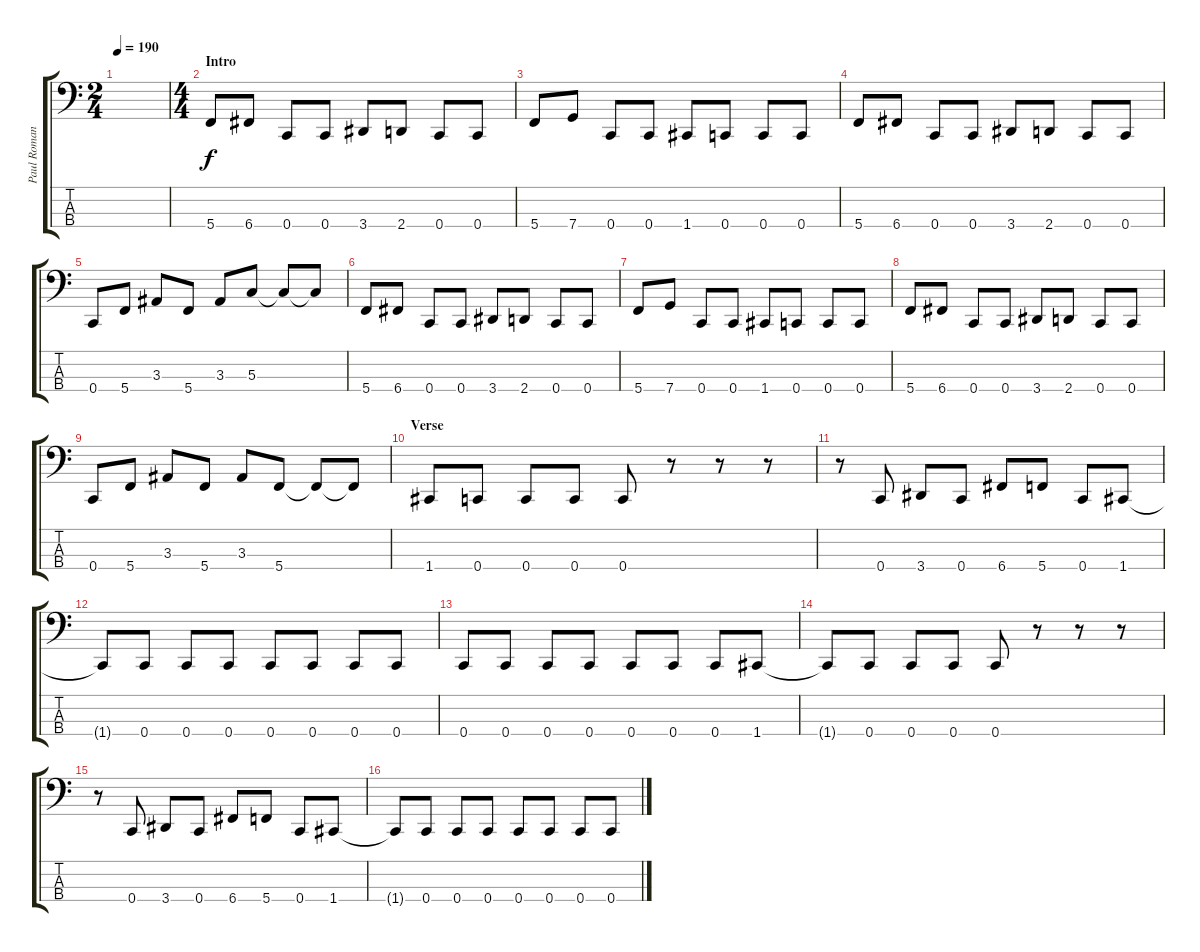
\track ("Paul Romanko" "Paul Roman") {instrument electricbasspick}
\staff {score tabs}
\tuning (F2 C2 G1 C1) {hide}
\ts (2 4)
\tempo 190
\clef f4
\ks c
|
\ts (4 4)
\section ("" "Intro")
5.4.8 6.4.8 0.4.8 0.4.8 3.4.8 2.4.8 0.4.8 0.4.8 |
5.4.8 7.4.8 0.4.8 0.4.8 1.4.8 0.4.8 0.4.8 0.4.8 |
5.4.8 6.4.8 0.4.8 0.4.8 3.4.8 2.4.8 0.4.8 0.4.8 |
0.4.8 5.4.8 3.3.8 5.4.8 3.3.8 5.3.8 5.3{t}.8 5.3{t}.8 |
5.4.8 6.4.8 0.4.8 0.4.8 3.4.8 2.4.8 0.4.8 0.4.8 |
5.4.8 7.4.8 0.4.8 0.4.8 1.4.8 0.4.8 0.4.8 0.4.8 |
5.4.8 6.4.8 0.4.8 0.4.8 3.4.8 2.4.8 0.4.8 0.4.8 |
0.4.8 5.4.8 3.3.8 5.4.8 3.3.8 5.4.8 5.4{t}.8 5.4{t}.8 |
\section ("" "Verse")
1.4.8 0.4.8 0.4.8 0.4.8 0.4.8 r.8 r.8 r.8 |
r.8 0.4.8 3.4.8 0.4.8 6.4.8 5.4.8 0.4.8 1.4.8 |
1.4{t}.8 0.4.8 0.4.8 0.4.8 0.4.8 0.4.8 0.4.8 0.4.8 |
0.4.8 0.4.8 0.4.8 0.4.8 0.4.8 0.4.8 0.4.8 1.4.8 |
1.4{t}.8 0.4.8 0.4.8 0.4.8 0.4.8 r.8 r.8 r.8 |
r.8 0.4.8 3.4.8 0.4.8 6.4.8 5.4.8 0.4.8 1.4.8 |
1.4{t}.8 0.4.8 0.4.8 0.4.8 0.4.8 0.4.8 0.4.8 0.4.8
